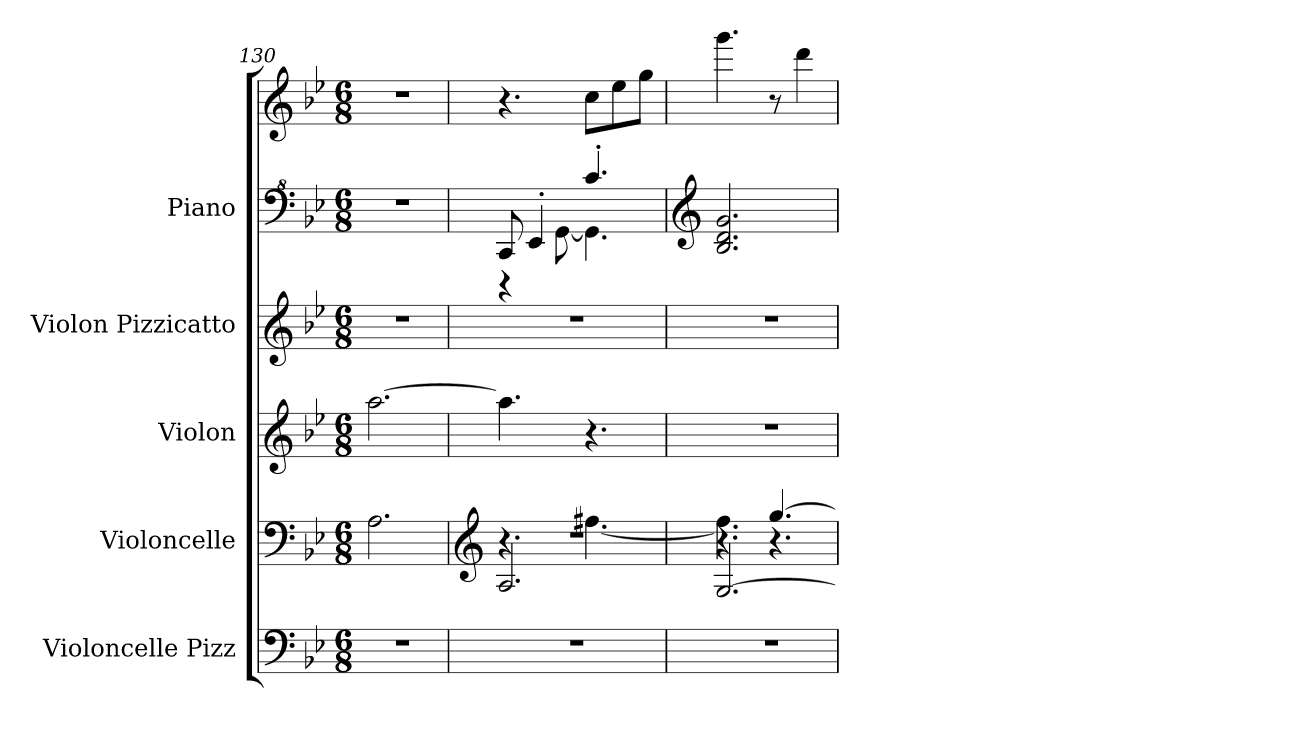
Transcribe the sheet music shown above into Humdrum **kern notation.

**kern	**kern	**kern	**kern	**kern	**kern
*part5	*part4	*part3	*part2	*part1	*part1
*staff6	*staff5	*staff4	*staff3	*staff2	*staff1
*I"Violoncelle Pizz	*I"Violoncelle	*I"Violon	*I"Violon Pizzicatto	*I"Piano	*
*I'Vlc Pizz	*I'Vlc	*I'Vln.	*I'Vln. Pizz.	*I'Pia.	*
*clefF4	*clefF4	*clefG2	*clefG2	*clefF^4	*clefG2
*k[b-e-]	*k[b-e-]	*k[b-e-]	*k[b-e-]	*k[b-e-]	*k[b-e-]
*M6/8	*M6/8	*M6/8	*M6/8	*M6/8	*M6/8
=130	=130	=130	=130	=130	=130
2.r	2.A\	[2.aa\	2.r	2.r	2.r
=131	=131	=131	=131	=131	=131
*	*clefG2	*	*	*	*
*	*^	*	*	*^	*
*	*	*^	*	*	*	*	*
2.r	2.r	4.r	2.A/	4.aa\]	2.r	8C/	4r	4.r
.	.	.	.	.	.	4E-'/	.	.
.	.	.	.	.	.	.	[8G\	.
.	.	[4.ff#X\	.	4.r	.	4.cc'/	4.G\]	8cc\L
.	.	.	.	.	.	.	.	8ee-\
.	.	.	.	.	.	.	.	8gg\J
*	*	*	*	*	*	*v	*v	*
=132	=132	=132	=132	=132	=132	=132	=132
*	*	*	*	*	*	*clefG2	*
2.r	4.r	4.ff#\]	[2.G/	2.r	2.r	2.B-/ 2.d/ 2.g/	4.ggg\
.	[4.gg/	4.r	.	.	.	.	8r
.	.	.	.	.	.	.	4ddd\
*	*v	*v	*v	*	*	*	*
=	=	=	=	=	=
*-	*-	*-	*-	*-	*-
